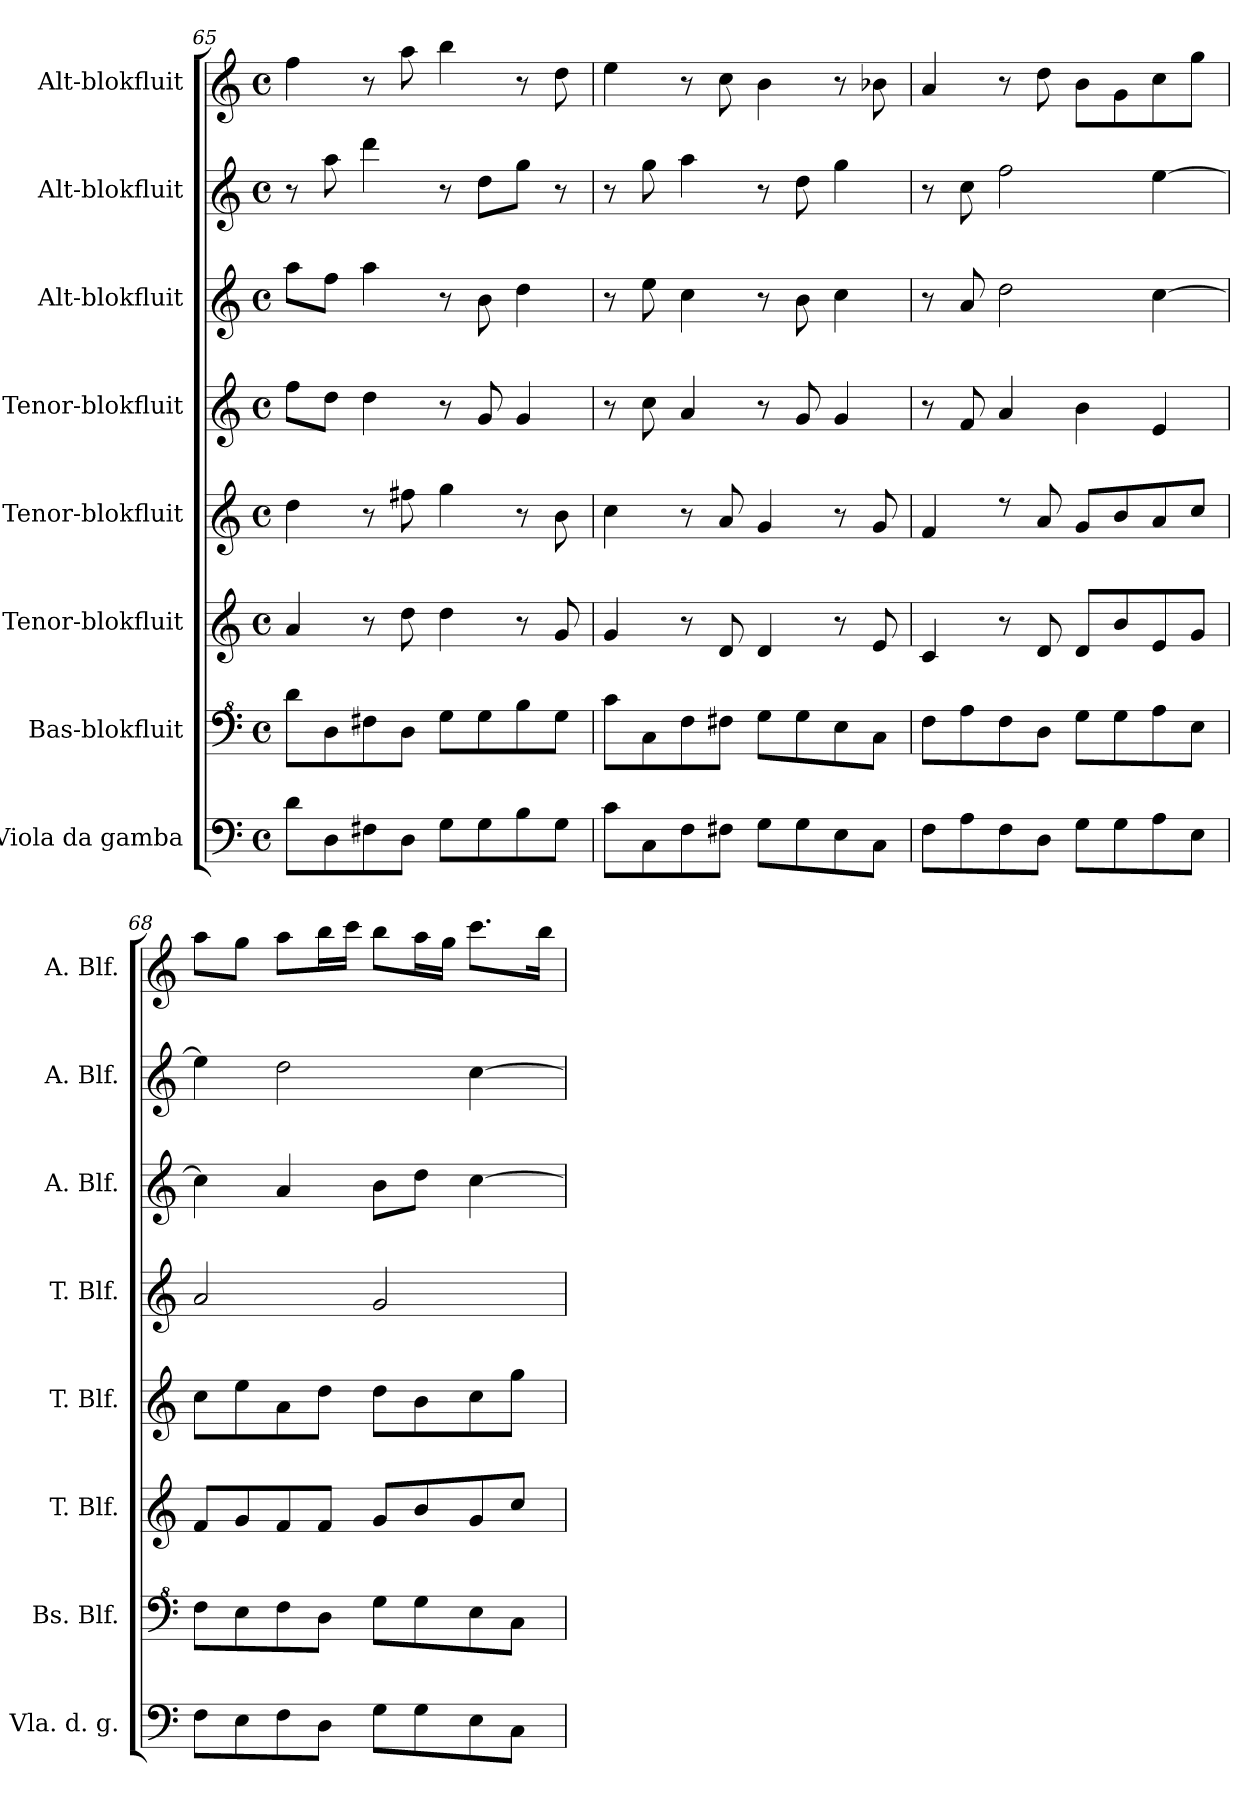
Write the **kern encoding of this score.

**kern	**kern	**kern	**kern	**kern	**kern	**kern	**kern
*part8	*part7	*part6	*part5	*part4	*part3	*part2	*part1
*staff8	*staff7	*staff6	*staff5	*staff4	*staff3	*staff2	*staff1
*I"Viola da gamba	*I"Bas-blokfluit	*I"Tenor-blokfluit	*I"Tenor-blokfluit	*I"Tenor-blokfluit	*I"Alt-blokfluit	*I"Alt-blokfluit	*I"Alt-blokfluit
*I'Vla. d. g.	*I'Bs. Blf.	*I'T. Blf.	*I'T. Blf.	*I'T. Blf.	*I'A. Blf.	*I'A. Blf.	*I'A. Blf.
*clefF4	*clefF^4	*clefG2	*clefG2	*clefG2	*clefG2	*clefG2	*clefG2
*k[]	*k[]	*k[]	*k[]	*k[]	*k[]	*k[]	*k[]
*M4/4	*M4/4	*M4/4	*M4/4	*M4/4	*M4/4	*M4/4	*M4/4
*met(c)	*met(c)	*met(c)	*met(c)	*met(c)	*met(c)	*met(c)	*met(c)
=65	=65	=65	=65	=65	=65	=65	=65
8d\L	8dd\L	4a/	4dd\	8ff\L	8aa\L	8r	4ff\
8D\	8d\	.	.	8dd\J	8ff\J	8aa\	.
8F#X\	8f#X\	8r	8r	4dd\	4aa\	4ddd\	8r
8D\J	8d\J	8dd\	8ff#X\	.	.	.	8aa\
8G\L	8g\L	4dd\	4gg\	8r	8r	8r	4bb\
8G\	8g\	.	.	8g/	8b\	8dd\L	.
8B\	8b\	8r	8r	4g/	4dd\	8gg\J	8r
8G\J	8g\J	8g/	8b\	.	.	8r	8dd\
=66	=66	=66	=66	=66	=66	=66	=66
8c\L	8cc\L	4g/	4cc\	8r	8r	8r	4ee\
8C\	8c\	.	.	8cc\	8ee\	8gg\	.
8F\	8f\	8r	8r	4a/	4cc\	4aa\	8r
8F#X\J	8f#X\J	8d/	8a/	.	.	.	8cc\
8G\L	8g\L	4d/	4g/	8r	8r	8r	4b\
8G\	8g\	.	.	8g/	8b\	8dd\	.
8E\	8e\	8r	8r	4g/	4cc\	4gg\	8r
8C\J	8c\J	8e/	8g/	.	.	.	8b-X\
!!LO:PB:g=z
=67	=67	=67	=67	=67	=67	=67	=67
8F\L	8f\L	4c/	4f/	8r	8r	8r	4a/
8A\	8a\	.	.	8f/	8a/	8cc\	.
8F\	8f\	8r	8rdd	4a/	2dd\	2ff\	8r
8D\J	8d\J	8d/	8a/	.	.	.	8dd\
8G\L	8g\L	8d/L	8g/L	4b\	.	.	8b\L
8G\	8g\	8b/	8b/	.	.	.	8g\
8A\	8a\	8e/	8a/	4e/	[4cc\	[4ee\	8cc\
8E\J	8e\J	8g/J	8cc/J	.	.	.	8gg\J
=68	=68	=68	=68	=68	=68	=68	=68
8F\L	8f\L	8f/L	8cc\L	2a/	4cc\]	4ee\]	8aa\L
8E\	8e\	8g/	8ee\	.	.	.	8gg\J
8F\	8f\	8f/	8a\	.	4a/	2dd\	8aa\L
8D\J	8d\J	8f/J	8dd\J	.	.	.	16bb\L
.	.	.	.	.	.	.	16ccc\JJ
8G\L	8g\L	8g/L	8dd\L	2g/	8b\L	.	8bb\L
8G\	8g\	8b/	8b\	.	8dd\J	.	16aa\L
.	.	.	.	.	.	.	16gg\JJ
8E\	8e\	8g/	8cc\	.	[4cc\	[4cc\	8.ccc\L
8C\J	8c\J	8cc/J	8gg\J	.	.	.	.
.	.	.	.	.	.	.	16bb\Jk
=	=	=	=	=	=	=	=
*-	*-	*-	*-	*-	*-	*-	*-
